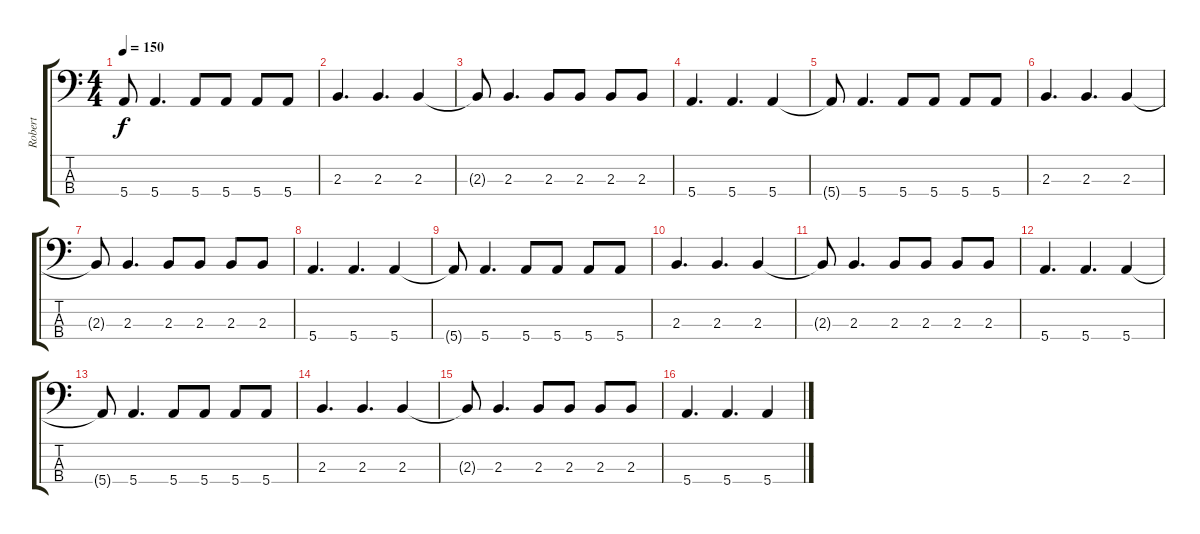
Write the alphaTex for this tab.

\track ("Robert" "Robert") {instrument electricbassfinger}
\staff {score tabs}
\tuning (G2 D2 A1 E1) {hide}
\ts (4 4)
\tempo 150
\clef f4
\ks c
5.4{t}.8{dy f} 5.4.4{d} 5.4.8 5.4.8 5.4.8 5.4.8 |
2.3.4{d} 2.3.4{d} 2.3.4 |
2.3{t}.8 2.3.4{d} 2.3.8 2.3.8 2.3.8 2.3.8 |
5.4.4{d} 5.4.4{d} 5.4.4 |
5.4{t}.8 5.4.4{d} 5.4.8 5.4.8 5.4.8 5.4.8 |
2.3.4{d} 2.3.4{d} 2.3.4 |
2.3{t}.8 2.3.4{d} 2.3.8 2.3.8 2.3.8 2.3.8 |
5.4.4{d} 5.4.4{d} 5.4.4 |
5.4{t}.8 5.4.4{d} 5.4.8 5.4.8 5.4.8 5.4.8 |
2.3.4{d} 2.3.4{d} 2.3.4 |
2.3{t}.8 2.3.4{d} 2.3.8 2.3.8 2.3.8 2.3.8 |
5.4.4{d} 5.4.4{d} 5.4.4 |
5.4{t}.8 5.4.4{d} 5.4.8 5.4.8 5.4.8 5.4.8 |
2.3.4{d} 2.3.4{d} 2.3.4 |
2.3{t}.8 2.3.4{d} 2.3.8 2.3.8 2.3.8 2.3.8 |
5.4.4{d} 5.4.4{d} 5.4.4
